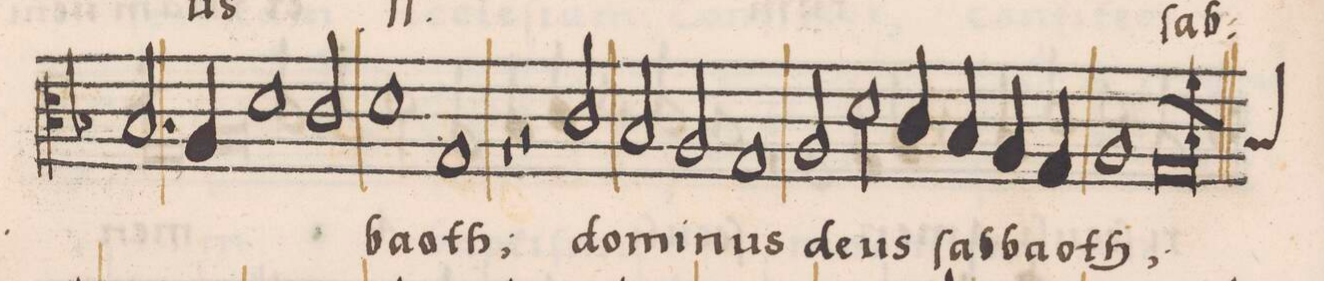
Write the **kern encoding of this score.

**kern	**text	**text
*I"TENOR	*	*
*clefC3	*	*
*k[b-]	*	*
*met(C|)	*	*
*M2/1	*	*
2.B-/	.	.
4A/	.	.
1d\	.	.
=29-	=29-	=29-
2c/	.	.
1d	-ba-	.
=30-	=30-	=30-
1G	-oth;	.
1r	.	.
=31-	=31-	=31-
2r	.	.
2c/	do-	.
2B-/	-mi-	.
2A/	.	.
=32-	=32-	=32-
1G	-nus	.
2A/	de-	.
2d\	-us	.
=33-	=33-	=33-
4c/	.	.
4B-/	ſab-	.
4A/	-ba-	.
4G/	.	.
1A	-oth,	.
=34-	=34-	=34-
0Gl	.	.
=35||-	=35||-	=35||-
*-	*-	*-
